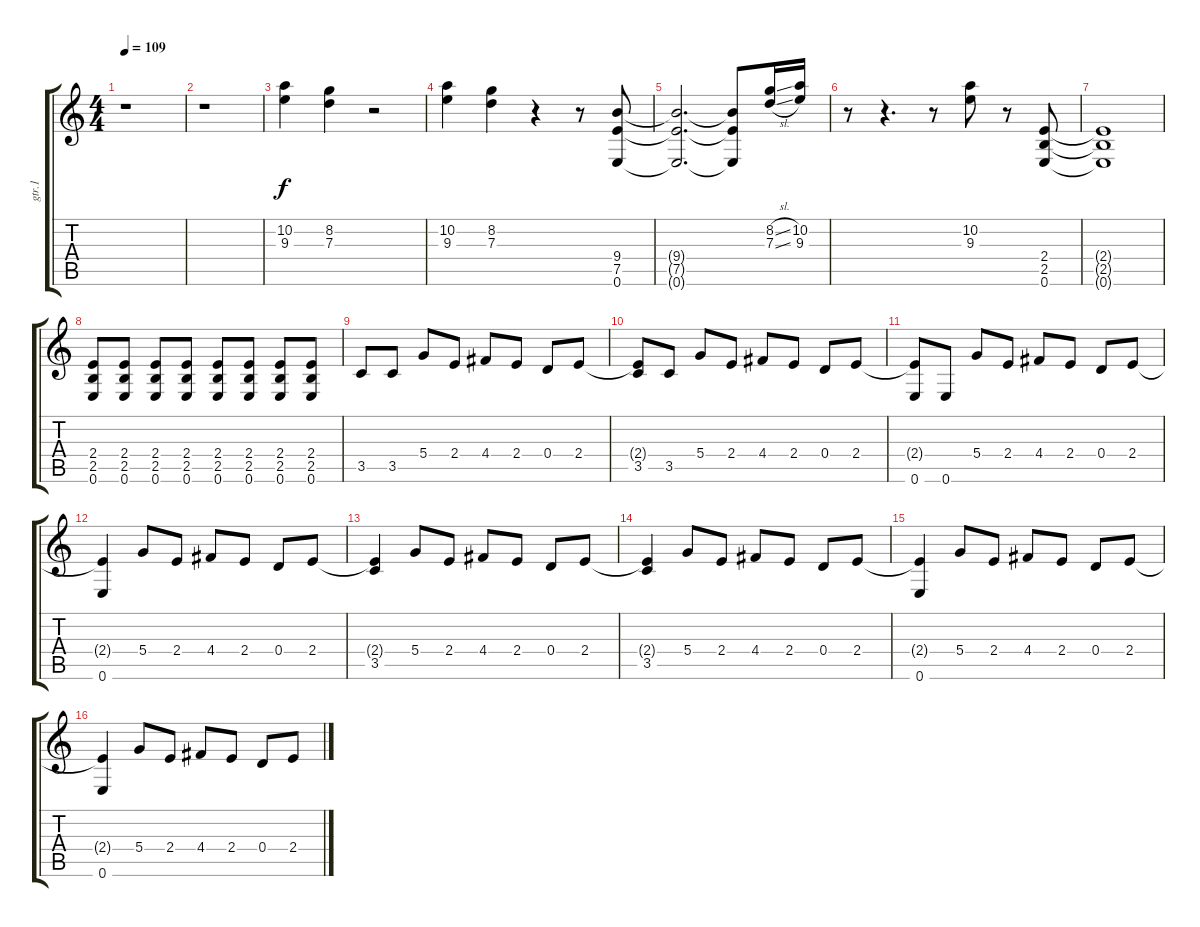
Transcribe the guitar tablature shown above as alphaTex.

\track ("gtr.1" "gtr.1") {instrument distortionguitar}
\staff {score tabs}
\tuning (E4 B3 G3 D3 A2 E2) {hide}
\ts (4 4)
\tempo 109
\clef g2
\ks c
r.1{dy f} |
r.1 |
(10.2 9.3).4 (8.2 7.3).4 r.2 |
(10.2 9.3).4 (8.2 7.3).4 r.4 r.8 (9.4 7.5 0.6).8 |
(9.4{t} 7.5{t} 0.6{t}).2{d} (9.4{t} 7.5{t} 0.6{t}).8 (8.2{sl} 7.3{sl}).16 (10.2 9.3).16 |
r.8 r.4{d} r.8 (10.2 9.3).8 r.8 (2.4 2.5 0.6).8 |
(2.4{t} 2.5{t} 0.6{t}).1 |
(2.4 2.5 0.6).8 (2.4 2.5 0.6).8 (2.4 2.5 0.6).8 (2.4 2.5 0.6).8 (2.4 2.5 0.6).8 (2.4 2.5 0.6).8 (2.4 2.5 0.6).8 (2.4 2.5 0.6).8 |
3.5.8 3.5.8 5.4.8 2.4.8 4.4.8 2.4.8 0.4.8 2.4.8 |
(2.4{t} 3.5).8 3.5.8 5.4.8 2.4.8 4.4.8 2.4.8 0.4.8 2.4.8 |
(2.4{t} 0.6).8 0.6.8 5.4.8 2.4.8 4.4.8 2.4.8 0.4.8 2.4.8 |
(2.4{t} 0.6).4 5.4.8 2.4.8 4.4.8 2.4.8 0.4.8 2.4.8 |
(2.4{t} 3.5).4 5.4.8 2.4.8 4.4.8 2.4.8 0.4.8 2.4.8 |
(2.4{t} 3.5).4 5.4.8 2.4.8 4.4.8 2.4.8 0.4.8 2.4.8 |
(2.4{t} 0.6).4 5.4.8 2.4.8 4.4.8 2.4.8 0.4.8 2.4.8 |
(2.4{t} 0.6).4 5.4.8 2.4.8 4.4.8 2.4.8 0.4.8 2.4.8
